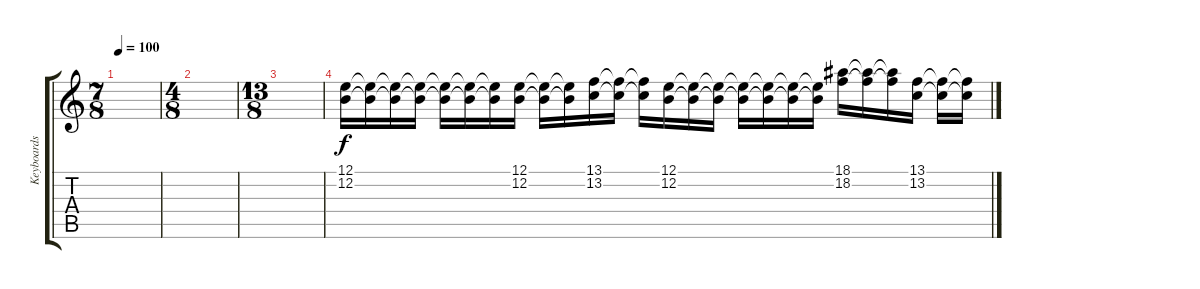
\track ("Keyboards" "Keyboards") {instrument lead3calliope}
\staff {score tabs}
\tuning (E4 B3 G3 D3 A2 E2) {hide}
\ts (7 8)
\tempo 100
\clef g2
\ks c
|
\ts (4 8)
|
\ts (13 8)
|
(12.1 12.2).16 (12.1{t} 12.2{t}).16 (12.1{t} 12.2{t}).16 (12.1{t} 12.2{t}).16 (12.1{t} 12.2{t}).16 (12.1{t} 12.2{t}).16 (12.1{t} 12.2{t}).16 (12.1 12.2).16 (12.1{t} 12.2{t}).16 (12.1{t} 12.2{t}).16 (13.1 13.2).16 (13.1{t} 13.2{t}).16 (13.1{t} 13.2{t}).16 (12.1 12.2).16 (12.1{t} 12.2{t}).16 (12.1{t} 12.2{t}).16 (12.1{t} 12.2{t}).16 (12.1{t} 12.2{t}).16 (12.1{t} 12.2{t}).16 (12.1{t} 12.2{t}).16 (18.1 18.2).16 (18.1{t} 18.2{t}).16 (18.1{t} 18.2{t}).16 (13.1 13.2).16 (13.1{t} 13.2{t}).16 (13.1{t} 13.2{t}).16
